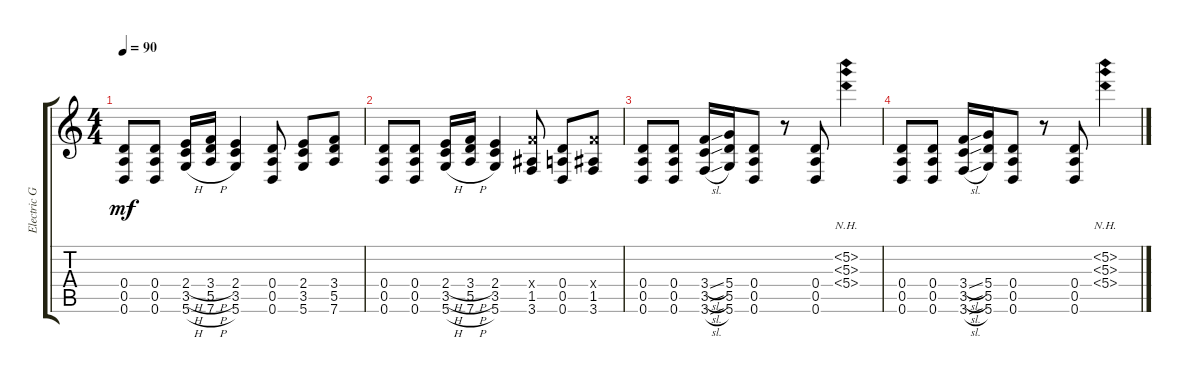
\track ("Electric Guitar" "Electric G") {instrument electricguitarclean}
\staff {score tabs}
\tuning (E4 B3 G3 D3 A2 D2) {hide}
\ts (4 4)
\tempo 90
\clef g2
\ks c
(0.4 0.5 0.6).8{dy mf instrument electricguitarclean} (0.4 0.5 0.6).8 (2.4{h} 3.5{h} 5.6{h}).16 (3.4{h} 5.5{h} 7.6{h}).16 (2.4 3.5 5.6).4 (0.4 0.5 0.6).8 (2.4 3.5 5.6).8 (3.4 5.5 7.6).8 |
(0.4 0.5 0.6).8 (0.4 0.5 0.6).8 (2.4{h} 3.5{h} 5.6{h}).16 (3.4{h} 5.5{h} 7.6{h}).16 (2.4 3.5 5.6).4 (3.4{x} 1.5 3.6).8 (0.4 0.5 0.6).8 (3.4{x} 1.5 3.6).8 |
(0.4 0.5 0.6).8 (0.4 0.5 0.6).8 (3.4{sl} 3.5{sl} 3.6{sl}).16 (5.4 5.5 5.6).16 (0.4 0.5 0.6).8 r.8 (0.4 0.5 0.6).8 (5.2{nh} 5.3{nh} 5.4{nh}).4 |
(0.4 0.5 0.6).8 (0.4 0.5 0.6).8 (3.4{sl} 3.5{sl} 3.6{sl}).16 (5.4 5.5 5.6).16 (0.4 0.5 0.6).8 r.8 (0.4 0.5 0.6).8 (5.2{nh} 5.3{nh} 5.4{nh}).4
